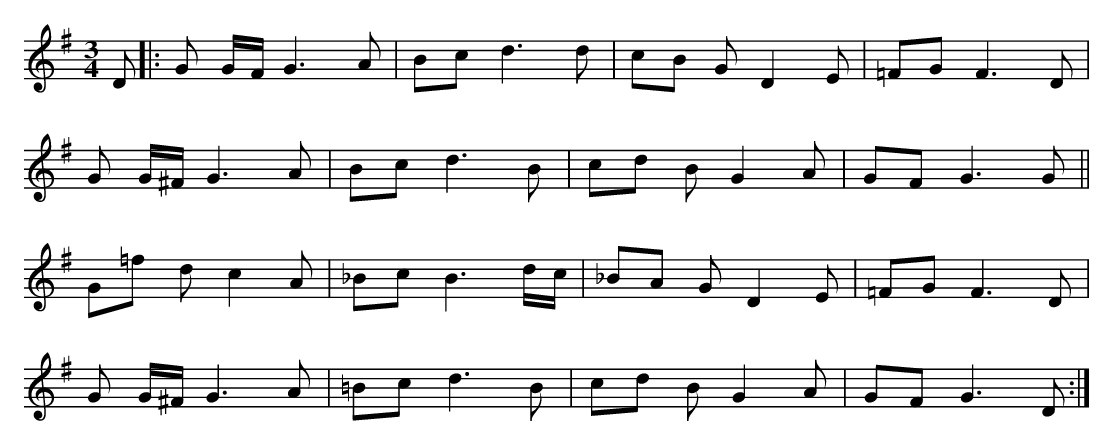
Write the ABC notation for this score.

X:1
M:3/4
K:G
D|:G G/F/G3A|Bcd3d|cB GD2E|=FGF3D|
G G/^F/G3A|Bcd3B|cd BG2A|GFG3G||
G=f dc2A|_BcB3d/c/|_BA GD2E|=FGF3D|
G G/^F/G3A|=Bcd3B|cd BG2A|GFG3D:|
